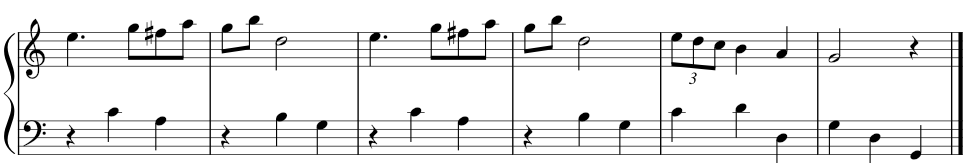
**kern	**kern
*part1	*part1
*staff2	*staff1
*I"Piano	*
*I'Pno	*
*clefF4	*clefG2
*k[]	*k[]
=1	=1
4r	4.ee\
4c\	.
.	8gg\L
4A\	8ff#X\
.	8aa\J
=2	=2
4r	8gg\L
.	8bb\J
4B\	2dd\
4G\	.
=3	=3
4r	4.ee\
4c\	.
.	8gg\L
4A\	8ff#X\
.	8aa\J
=4	=4
4r	8gg\L
.	8bb\J
4B\	2dd\
4G\	.
=5	=5
*	*Xbrackettup
4c\	12ee\L
.	12dd\
.	12cc\J
4d\	4b\
4D\	4a/
=6	=6
4G\	2g/
4D\	.
4GG/	4r
==	==
*-	*-
